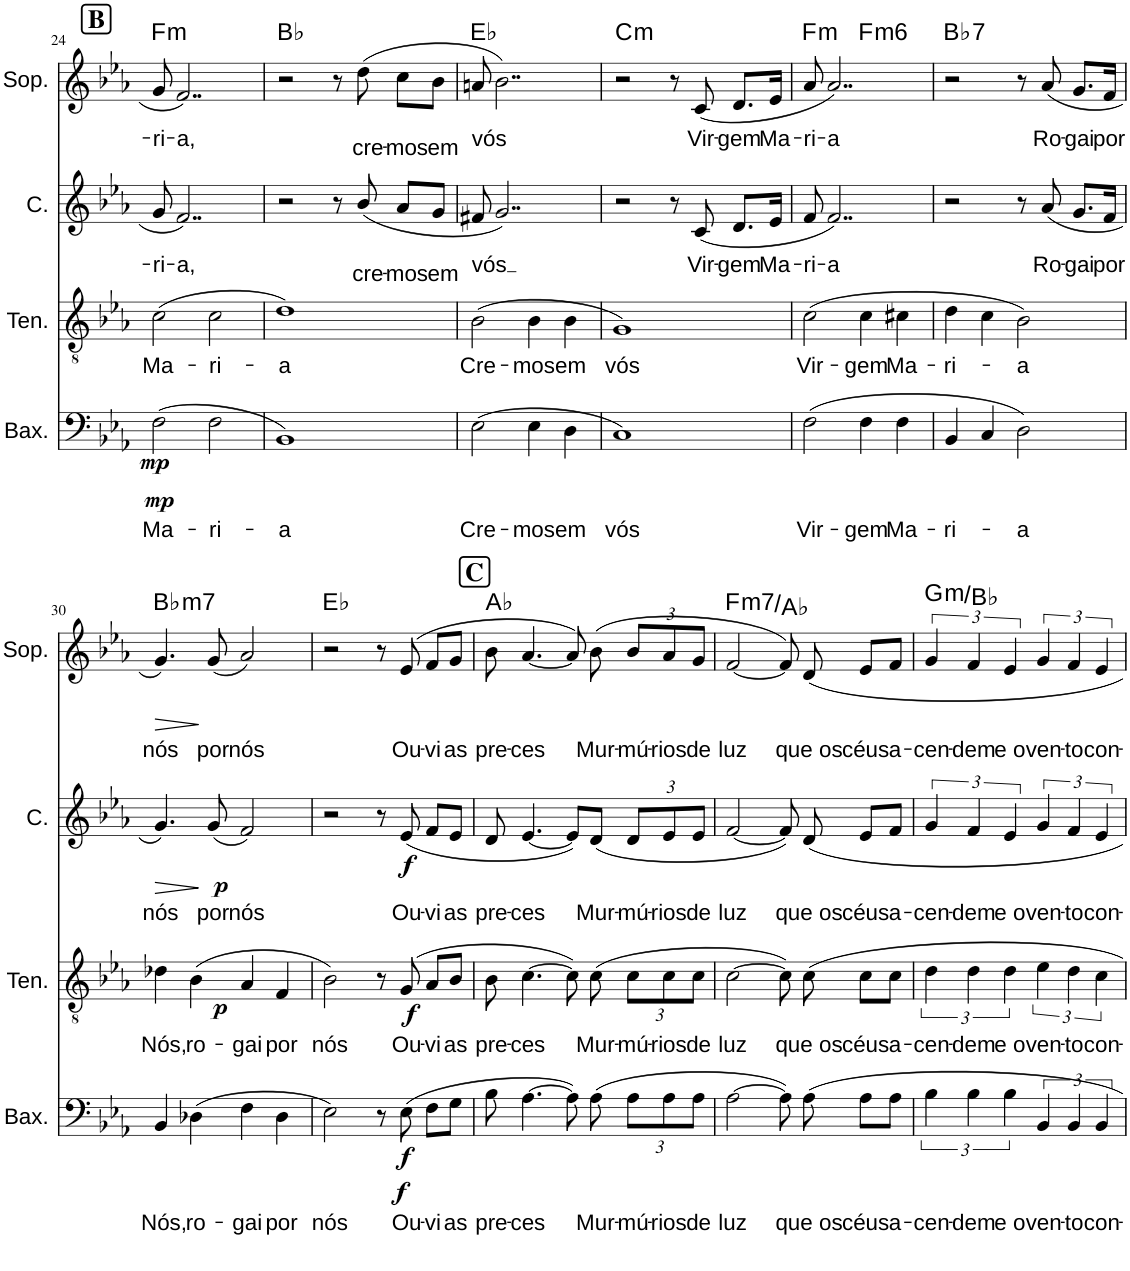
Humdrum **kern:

**kern	**text	**dynam	**kern	**text	**dynam	**kern	**text	**dynam	**kern	**text	**dynam	**harte
*part4	*part4	*part4	*part3	*part3	*part3	*part2	*part2	*part2	*part1	*part1	*part1	*part1
*staff4	*staff4	*staff4	*staff3	*staff3	*staff3	*staff2	*staff2	*staff2	*staff1	*staff1	*staff1	*
*I"Baixo	*	*	*I"Tenor	*	*	*I"Contralto	*	*	*I"Soprano	*	*	*
*I'Bax.	*	*	*I'Ten.	*	*	*I'C.	*	*	*I'Sop.	*	*	*
!!LO:PB:g=z
*clefF4	*	*	*clefGv2	*	*	*clefG2	*	*	*clefG2	*	*	*
*k[b-e-a-]	*	*	*k[b-e-a-]	*	*	*k[b-e-a-]	*	*	*k[b-e-a-]	*	*	*
*M4/4	*	*	*M4/4	*	*	*M4/4	*	*	*M4/4	*	*	*
=24	=24	=24	=24	=24	=24	=24	=24	=24	=24	=24	=24	=24
!	!LO:LY:b	!LO:DY:b	!	!LO:LY:b	!	!	!LO:LY:b	!	!	!LO:LY:b	!	!
!	!	!LO:DY:n=1:b	!	!	!	!	!	!	!	!	!	!LO:H:kt=m
(2F\	Ma-	mp mp	(2c\	Ma-	.	8g/	-ri-	.	8g/	-ri-	.	F:min
!	!	!	!	!	!	!	!LO:LY:b	!	!	!LO:LY:b	!	!
.	.	.	.	.	.	2..f/	-a,	.	2..f/	-a,	.	.
!	!LO:LY:b	!	!	!LO:LY:b	!	!	!	!	!	!	!	!
2F\	-ri-	.	2c\	-ri-	.	.	.	.	.	.	.	.
=25	=25	=25	=25	=25	=25	=25	=25	=25	=25	=25	=25	=25
!	!LO:LY:b	!	!	!LO:LY:b	!	!	!	!	!	!	!	!
1BB-)	-a	.	1d)	-a	.	2r	.	.	2r	.	.	Bb:maj
.	.	.	.	.	.	8r	.	.	8r	.	.	.
!	!	!	!	!	!	!	!LO:LY:b	!	!	!LO:LY:b	!	!
.	.	.	.	.	.	(8b-/	cre-	.	(8dd\	cre-	.	.
!	!	!	!	!	!	!	!LO:LY:b	!	!	!LO:LY:b	!	!
.	.	.	.	.	.	8a-/L	-mos	.	8cc\L	-mos	.	.
!	!	!	!	!	!	!	!LO:LY:b	!	!	!LO:LY:b	!	!
.	.	.	.	.	.	8g/J	em	.	8b-\J	em	.	.
=26	=26	=26	=26	=26	=26	=26	=26	=26	=26	=26	=26	=26
!	!LO:LY:b	!	!	!LO:LY:b	!	!	!LO:LY:b	!	!	!LO:LY:b	!	!
(2E-\	Cre-	.	(2B-\	Cre-	.	8f#X/	-vós	.	8an/	-vós	.	Eb:maj
.	.	.	.	.	.	2..g/)	.	.	2..b-\)	.	.	.
!	!LO:LY:b	!	!	!LO:LY:b	!	!	!	!	!	!	!	!
4E-\	-mos	.	4B-\	-mos	.	.	.	.	.	.	.	.
!	!LO:LY:b	!	!	!LO:LY:b	!	!	!	!	!	!	!	!
4D\	em	.	4B-\	em	.	.	.	.	.	.	.	.
=27	=27	=27	=27	=27	=27	=27	=27	=27	=27	=27	=27	=27
!	!LO:LY:b	!	!	!LO:LY:b	!	!	!	!	!	!	!	!LO:H:kt=m
1C)	vós	.	1G)	vós	.	2r	.	.	2r	.	.	C:min
.	.	.	.	.	.	8r	.	.	8r	.	.	.
!	!	!	!	!	!	!	!LO:LY:b	!	!	!LO:LY:b	!	!
.	.	.	.	.	.	(8c/	Vir-	.	(8c/	Vir-	.	.
!	!	!	!	!	!	!	!LO:LY:b	!	!	!LO:LY:b	!	!
.	.	.	.	.	.	8.d/L	-gem	.	8.d/L	-gem	.	.
!	!	!	!	!	!	!	!LO:LY:b	!	!	!LO:LY:b	!	!
.	.	.	.	.	.	16e-/Jk	Ma-	.	16e-/Jk	Ma-	.	.
=28	=28	=28	=28	=28	=28	=28	=28	=28	=28	=28	=28	=28
!	!LO:LY:b	!	!	!LO:LY:b	!	!	!LO:LY:b	!	!	!LO:LY:b	!	!LO:H:kt=m
*	*	*	*	*	*	*	*	*	*^	*	*	*
(2F\	Vir-	.	(2c\	Vir-	.	8f/	-ri-	.	8a-/	2ryy	-ri-	.	F:min
!	!	!	!	!	!	!	!LO:LY:b	!	!	!	!LO:LY:b	!	!
.	.	.	.	.	.	2..f/)	-a	.	2..a-/)	.	-a	.	.
!	!LO:LY:b	!	!	!LO:LY:b	!	!	!	!	!	!	!	!	!LO:H:kt=m6
4F\	-gem	.	4c\	-gem	.	.	.	.	.	2ryy	.	.	F:min6
!	!LO:LY:b	!	!	!LO:LY:b	!	!	!	!	!	!	!	!	!
4F\	Ma-	.	4c#X\	Ma-	.	.	.	.	.	.	.	.	.
=29	=29	=29	=29	=29	=29	=29	=29	=29	=29	=29	=29	=29	=29
!	!LO:LY:b	!	!	!LO:LY:b	!	!	!	!	!	!	!	!	!LO:H:kt=7
*	*	*	*	*	*	*	*	*	*v	*v	*	*	*
4BB-/	-ri-	.	4d\	-ri-	.	2r	.	.	2r	.	.	Bb:7
4C/	.	.	4c\	.	.	.	.	.	.	.	.	.
!	!LO:LY:b	!	!	!LO:LY:b	!	!	!	!	!	!	!	!
2D\)	-a	.	2B-\)	-a	.	8r	.	.	8r	.	.	.
!	!	!	!	!	!	!	!LO:LY:b	!	!	!LO:LY:b	!	!
.	.	.	.	.	.	(8a-/	Ro-	.	(8a-/	Ro-	.	.
!	!	!	!	!	!	!	!LO:LY:b	!	!	!LO:LY:b	!	!
.	.	.	.	.	.	8.g/L	-gai	.	8.g/L	-gai	.	.
!	!	!	!	!	!	!	!LO:LY:b	!	!	!LO:LY:b	!	!
.	.	.	.	.	.	16f/Jk	por	.	16f/Jk	por	.	.
!!LO:LB:g=z
=30	=30	=30	=30	=30	=30	=30	=30	=30	=30	=30	=30	=30
!	!LO:LY:b	!	!	!LO:LY:b	!	!	!LO:LY:b	!LO:HP:b	!	!LO:LY:b	!LO:HP:b	!LO:H:kt=m7
4BB-/	Nós,	.	4d-X\	Nós,	.	4.g/)	nós	>	4.g/)	nós	>	Bb:min7
!	!LO:LY:b	!	!	!LO:LY:b	!	!	!	!	!	!	!	!
(4D-X\	ro-	.	(4B-\	ro-	.	.	.	.	.	.	.	.
!	!	!	!	!	!	!	!LO:LY:b	!LO:DY:n=1:b	!	!LO:LY:b	!	!
.	.	.	.	.	.	(8g/	por	] p	(8g/	por	]	.
!	!LO:LY:b	!	!	!LO:LY:b	!LO:DY:b	!	!LO:LY:b	!	!	!LO:LY:b	!	!
4F\	-gai	.	4A-/	-gai	p	2f/)	nós	.	2a-/)	nós	.	.
!	!LO:LY:b	!	!	!LO:LY:b	!	!	!	!	!	!	!	!
4D-\	por	.	4F/	por	.	.	.	.	.	.	.	.
=31	=31	=31	=31	=31	=31	=31	=31	=31	=31	=31	=31	=31
!	!LO:LY:b	!	!	!LO:LY:b	!	!	!	!	!	!	!	!
2E-\)	nós	.	2B-\)	nós	.	2r	.	.	2r	.	.	Eb:maj
8r	.	.	8r	.	.	8r	.	.	8r	.	.	.
!	!LO:LY:b	!LO:DY:b	!	!LO:LY:b	!	!	!LO:LY:b	!	!	!LO:LY:b	!	!
!	!	!LO:DY:n=1:b	!	!	!LO:DY:b	!	!	!LO:DY:b	!	!	!	!
(8E-\	Ou-	f f	(8G/	Ou-	f	(8e-/	Ou-	f	(8e-/	Ou-	.	.
!	!LO:LY:b	!	!	!LO:LY:b	!	!	!LO:LY:b	!	!	!LO:LY:b	!	!
8F\L	-vi	.	8A-/L	-vi	.	8f/L	-vi	.	8f/L	-vi	.	.
!	!LO:LY:b	!	!	!LO:LY:b	!	!	!LO:LY:b	!	!	!LO:LY:b	!	!
8G\J	as	.	8B-/J	as	.	8e-/J	as	.	8g/J	as	.	.
=32	=32	=32	=32	=32	=32	=32	=32	=32	=32	=32	=32	=32
!	!LO:LY:b	!	!	!LO:LY:b	!	!	!LO:LY:b	!	!	!LO:LY:b	!	!
8B-\	pre-	.	8B-\	pre-	.	8d/	pre-	.	8b-\	pre-	.	Ab:maj
!	!LO:LY:b	!	!	!LO:LY:b	!	!	!LO:LY:b	!	!	!LO:LY:b	!	!
[4.A-\	-ces	.	[4.c\	-ces	.	[4.e-/	-ces	.	[4.a-/	-ces	.	.
8A-\])	.	.	8c\])	.	.	8e-/L])	.	.	8a-/])	.	.	.
!	!LO:LY:b	!	!	!LO:LY:b	!	!	!LO:LY:b	!	!	!LO:LY:b	!	!
(8A-\	Mur-	.	(8c\	Mur-	.	(8d/J	Mur-	.	(8b-\	Mur-	.	.
*Xbrackettup	*	*	*	*	*	*	*	*	*	*	*	*
!	!LO:LY:b	!	!	!	!	!	!	!	!	!	!	!
*	*	*	*Xbrackettup	*	*	*	*	*	*	*	*	*
!	!	!	!	!LO:LY:b	!	!	!	!	!	!	!	!
*	*	*	*	*	*	*Xbrackettup	*	*	*	*	*	*
!	!	!	!	!	!	!	!LO:LY:b	!	!	!	!	!
*	*	*	*	*	*	*	*	*	*Xbrackettup	*	*	*
!	!	!	!	!	!	!	!	!	!	!LO:LY:b	!	!
12A-\L	-mú-	.	12c\L	-mú-	.	12d/L	-mú-	.	12b-/L	-mú-	.	.
!	!LO:LY:b	!	!	!LO:LY:b	!	!	!LO:LY:b	!	!	!LO:LY:b	!	!
12A-\	-rios	.	12c\	-rios	.	12e-/	-rios	.	12a-/	-rios	.	.
!	!LO:LY:b	!	!	!LO:LY:b	!	!	!LO:LY:b	!	!	!LO:LY:b	!	!
12A-\J	de	.	12c\J	de	.	12e-/J	de	.	12g/J	de	.	.
=33	=33	=33	=33	=33	=33	=33	=33	=33	=33	=33	=33	=33
!	!LO:LY:b	!	!	!LO:LY:b	!	!	!LO:LY:b	!	!	!LO:LY:b	!	!LO:H:kt=m7
[2A-\	luz	.	[2c\	luz	.	[2f/	luz	.	[2f/	luz	.	F:min7/b3
8A-\])	.	.	8c\])	.	.	8f/])	.	.	8f/])	.	.	.
!	!LO:LY:b	!	!	!LO:LY:b	!	!	!LO:LY:b	!	!	!LO:LY:b	!	!
8A-\	que os	.	8c\	que os	.	8d/	que os	.	8d/	que os	.	.
!	!LO:LY:b	!	!	!LO:LY:b	!	!	!LO:LY:b	!	!	!LO:LY:b	!	!
8A-\L	céus	.	8c\L	céus	.	8e-/L	céus	.	8e-/L	céus	.	.
!	!LO:LY:b	!	!	!LO:LY:b	!	!	!LO:LY:b	!	!	!LO:LY:b	!	!
8A-\J	a-	.	8c\J	a-	.	8f/J	a-	.	8f/J	a-	.	.
=34	=34	=34	=34	=34	=34	=34	=34	=34	=34	=34	=34	=34
*brackettup	*	*	*	*	*	*	*	*	*	*	*	*
!	!LO:LY:b	!	!	!	!	!	!	!	!	!	!	!
*	*	*	*brackettup	*	*	*	*	*	*	*	*	*
!	!	!	!	!LO:LY:b	!	!	!	!	!	!	!	!
*	*	*	*	*	*	*brackettup	*	*	*	*	*	*
!	!	!	!	!	!	!	!LO:LY:b	!	!	!	!	!
*	*	*	*	*	*	*	*	*	*brackettup	*	*	*
!	!	!	!	!	!	!	!	!	!	!LO:LY:b	!	!LO:H:kt=m
6B-\	-cen-	.	6d\	-cen-	.	6g/	-cen-	.	6g/	-cen-	.	G:min/b3
!	!LO:LY:b	!	!	!LO:LY:b	!	!	!LO:LY:b	!	!	!LO:LY:b	!	!
6B-\	-dem	.	6d\	-dem	.	6f/	-dem	.	6f/	-dem	.	.
!	!LO:LY:b	!	!	!LO:LY:b	!	!	!LO:LY:b	!	!	!LO:LY:b	!	!
6B-\	e o	.	6d\	e o	.	6e-/	e o	.	6e-/	e o	.	.
!	!LO:LY:b	!	!	!LO:LY:b	!	!	!LO:LY:b	!	!	!LO:LY:b	!	!
6BB-/	ven-	.	6e-\	ven-	.	6g/	ven-	.	6g/	ven-	.	.
!	!LO:LY:b	!	!	!LO:LY:b	!	!	!LO:LY:b	!	!	!LO:LY:b	!	!
6BB-/	-to	.	6d\	-to	.	6f/	-to	.	6f/	-to	.	.
!	!LO:LY:b	!	!	!LO:LY:b	!	!	!LO:LY:b	!	!	!LO:LY:b	!	!
6BB-/	con-	.	6c\	con-	.	6e-/	con-	.	6e-/	con-	.	.
=	=	=	=	=	=	=	=	=	=	=	=	=
*-	*-	*-	*-	*-	*-	*-	*-	*-	*-	*-	*-	*-
